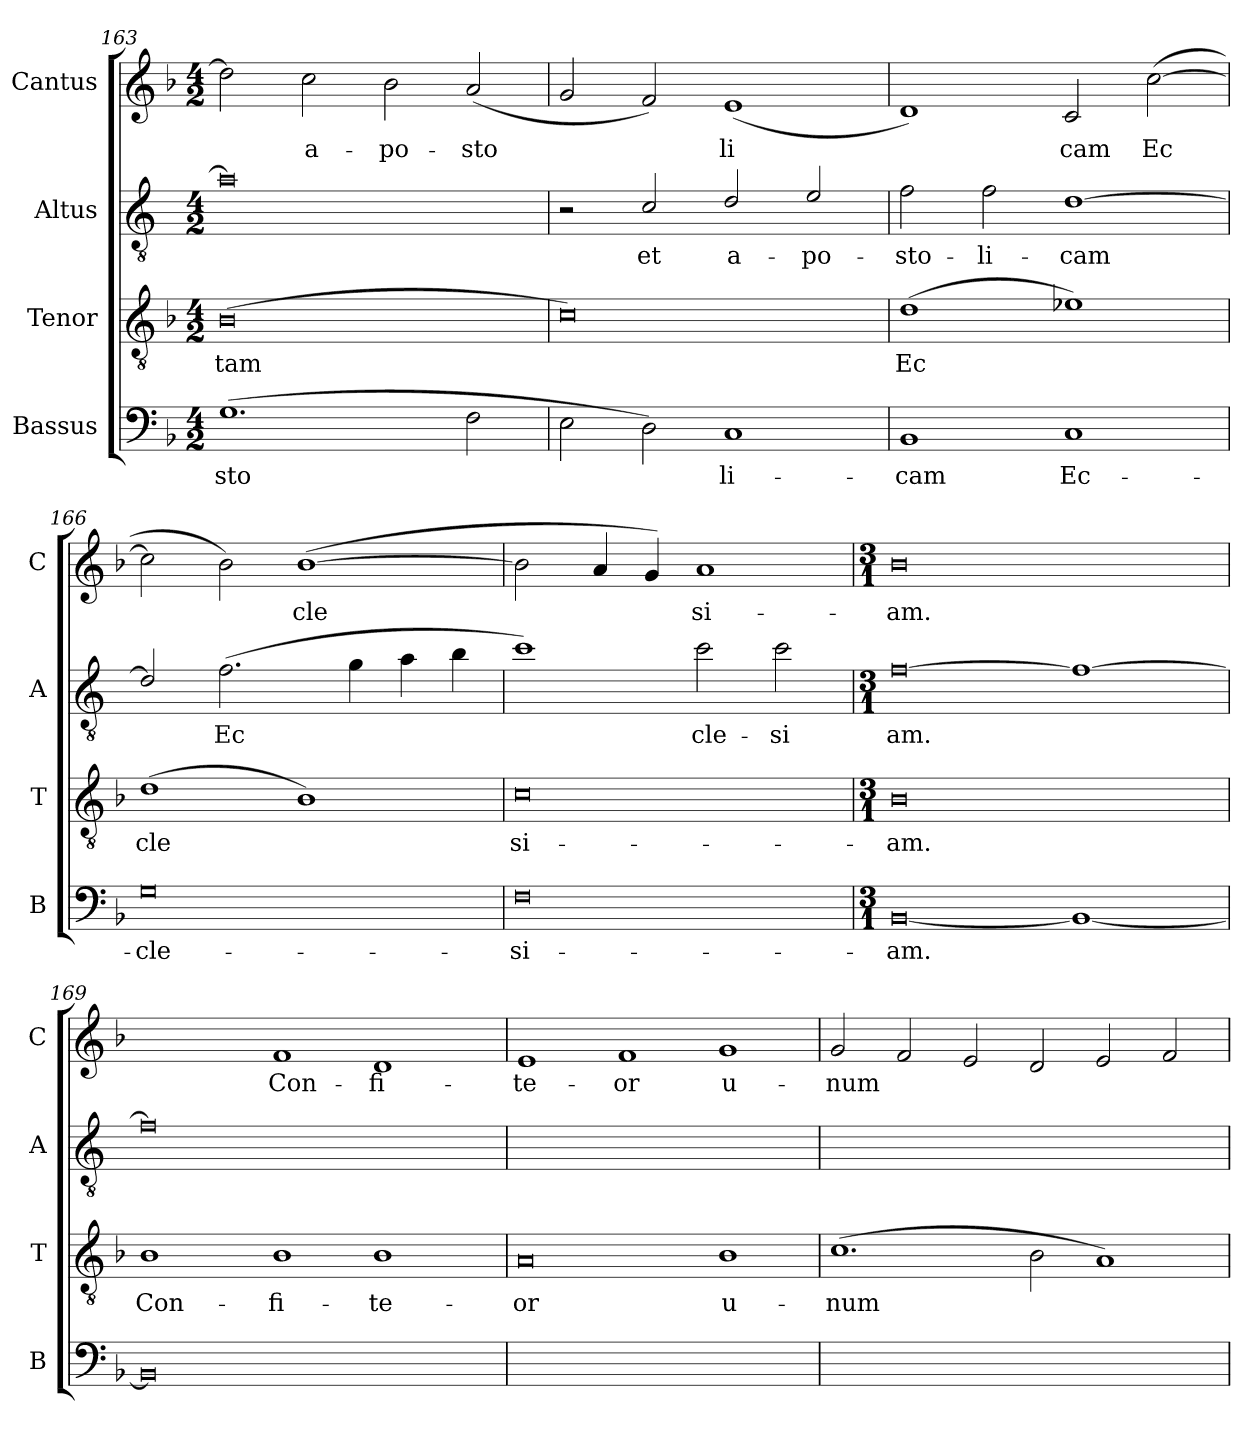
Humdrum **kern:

**kern	**text	**kern	**text	**kern	**text	**kern	**text
*part4	*part4	*part3	*part3	*part2	*part2	*part1	*part1
*staff4	*staff4	*staff3	*staff3	*staff2	*staff2	*staff1	*staff1
*I"Bassus	*	*I"Tenor	*	*I"Altus	*	*I"Cantus	*
*I'B	*	*I'T	*	*I'A	*	*I'C	*
*clefF4	*	*clefGv2	*	*clefGv2	*	*clefG2	*
*	*	*	*	*ITrd4c7	*	*	*
*k[b-]	*	*k[b-]	*	*k[b-]	*	*k[b-]	*
*M4/2	*	*M4/2	*	*M4/2	*	*M4/2	*
=163	=163	=163	=163	=163	=163	=163	=163
!	!LO:LY:b	!	!LO:LY:b	!	!	!	!
(1.G	sto	(0B-	tam	0d]	.	2dd\]	.
!	!	!	!	!	!	!	!LO:LY:b
.	.	.	.	.	.	2cc\	a-
!	!	!	!	!	!	!	!LO:LY:b
.	.	.	.	.	.	2b-\	po-
!	!	!	!	!	!	!	!LO:LY:b
2F\	.	.	.	.	.	(2a/	sto
=164	=164	=164	=164	=164	=164	=164	=164
2E\	.	0c)	.	2r	.	2g/	.
!	!	!	!	!	!LO:LY:b	!	!
2D\)	.	.	.	2F/	et	2f/)	.
!	!LO:LY:b	!	!	!	!LO:LY:b	!	!LO:LY:b
1C	li-	.	.	2G/	a-	(1e	li
!	!	!	!	!	!LO:LY:b	!	!
.	.	.	.	2A/	po-	.	.
=165	=165	=165	=165	=165	=165	=165	=165
!	!LO:LY:b	!	!LO:LY:b	!	!LO:LY:b	!	!
1BB-	cam	(1d	Ec	2B-\	sto-	1d)	.
!	!	!	!	!	!LO:LY:b	!	!
.	.	.	.	2B-\	li-	.	.
!	!LO:LY:b	!	!	!	!LO:LY:b	!	!LO:LY:b
1C	Ec-	1e-X)	.	[1G	cam	2c/	cam
!	!	!	!	!	!	!	!LO:LY:b
.	.	.	.	.	.	([2cc\	Ec
=166	=166	=166	=166	=166	=166	=166	=166
!	!LO:LY:b	!	!LO:LY:b	!	!	!	!
0G	cle-	(1d	cle	2G/]	.	2cc\]	.
!	!	!	!	!	!LO:LY:b	!	!
.	.	.	.	(2.B-\	Ec	2b-\)	.
!	!	!	!	!	!	!	!LO:LY:b
.	.	1B-)	.	.	.	([1b-	cle
.	.	.	.	4c\	.	.	.
.	.	.	.	4d\	.	.	.
.	.	.	.	4e\	.	.	.
=167	=167	=167	=167	=167	=167	=167	=167
!	!LO:LY:b	!	!LO:LY:b	!	!	!	!
0F	si-	0c	si-	1f)	.	2b-\]	.
.	.	.	.	.	.	4a/	.
.	.	.	.	.	.	4g/)	.
!	!	!	!	!	!LO:LY:b	!	!LO:LY:b
.	.	.	.	2f\	cle-	1a	si-
!	!	!	!	!	!LO:LY:b	!	!
.	.	.	.	2f\	si	.	.
!!LO:LB:g=z
=168	=168	=168	=168	=168	=168	=168	=168
*M3/1	*	*M3/1	*	*M3/1	*	*M3/1	*
!	!LO:LY:b	!	!LO:LY:b	!	!LO:LY:b	!	!LO:LY:b
[0BB-	am.	0B-	am.	[0B-	am.	0b-	am.
1BB-_	.	2ryy	.	1B-_	.	2ryy	.
.	.	2ryy	.	.	.	2ryy	.
=169	=169	=169	=169	=169	=169	=169	=169
!	!	!	!LO:LY:b	!	!	!	!
0BB-]	.	1B-	Con-	0B-]	.	2ryy	.
.	.	.	.	.	.	2ryy	.
!	!	!	!LO:LY:b	!	!	!	!LO:LY:b
.	.	1B-	fi-	.	.	1f	Con-
!	!	!	!LO:LY:b	!	!	!	!LO:LY:b
2ryy	.	1B-	te-	2ryy	.	1d	fi-
2ryy	.	.	.	2ryy	.	.	.
=170	=170	=170	=170	=170	=170	=170	=170
!	!	!	!LO:LY:b	!	!	!	!LO:LY:b
0.ryy	.	0A	or	0.ryy	.	1e	te-
!	!	!	!	!	!	!	!LO:LY:b
.	.	.	.	.	.	1f	or
!	!	!	!LO:LY:b	!	!	!	!LO:LY:b
.	.	1B-	u-	.	.	1g	u-
=171	=171	=171	=171	=171	=171	=171	=171
!	!	!	!LO:LY:b	!	!	!	!LO:LY:b
0.ryy	.	(1.c	num	0.ryy	.	2g/	num
.	.	.	.	.	.	2f/	.
.	.	.	.	.	.	2e/	.
.	.	2B-\	.	.	.	2d/	.
.	.	1A)	.	.	.	2e/	.
.	.	.	.	.	.	2f/	.
=	=	=	=	=	=	=	=
*-	*-	*-	*-	*-	*-	*-	*-
